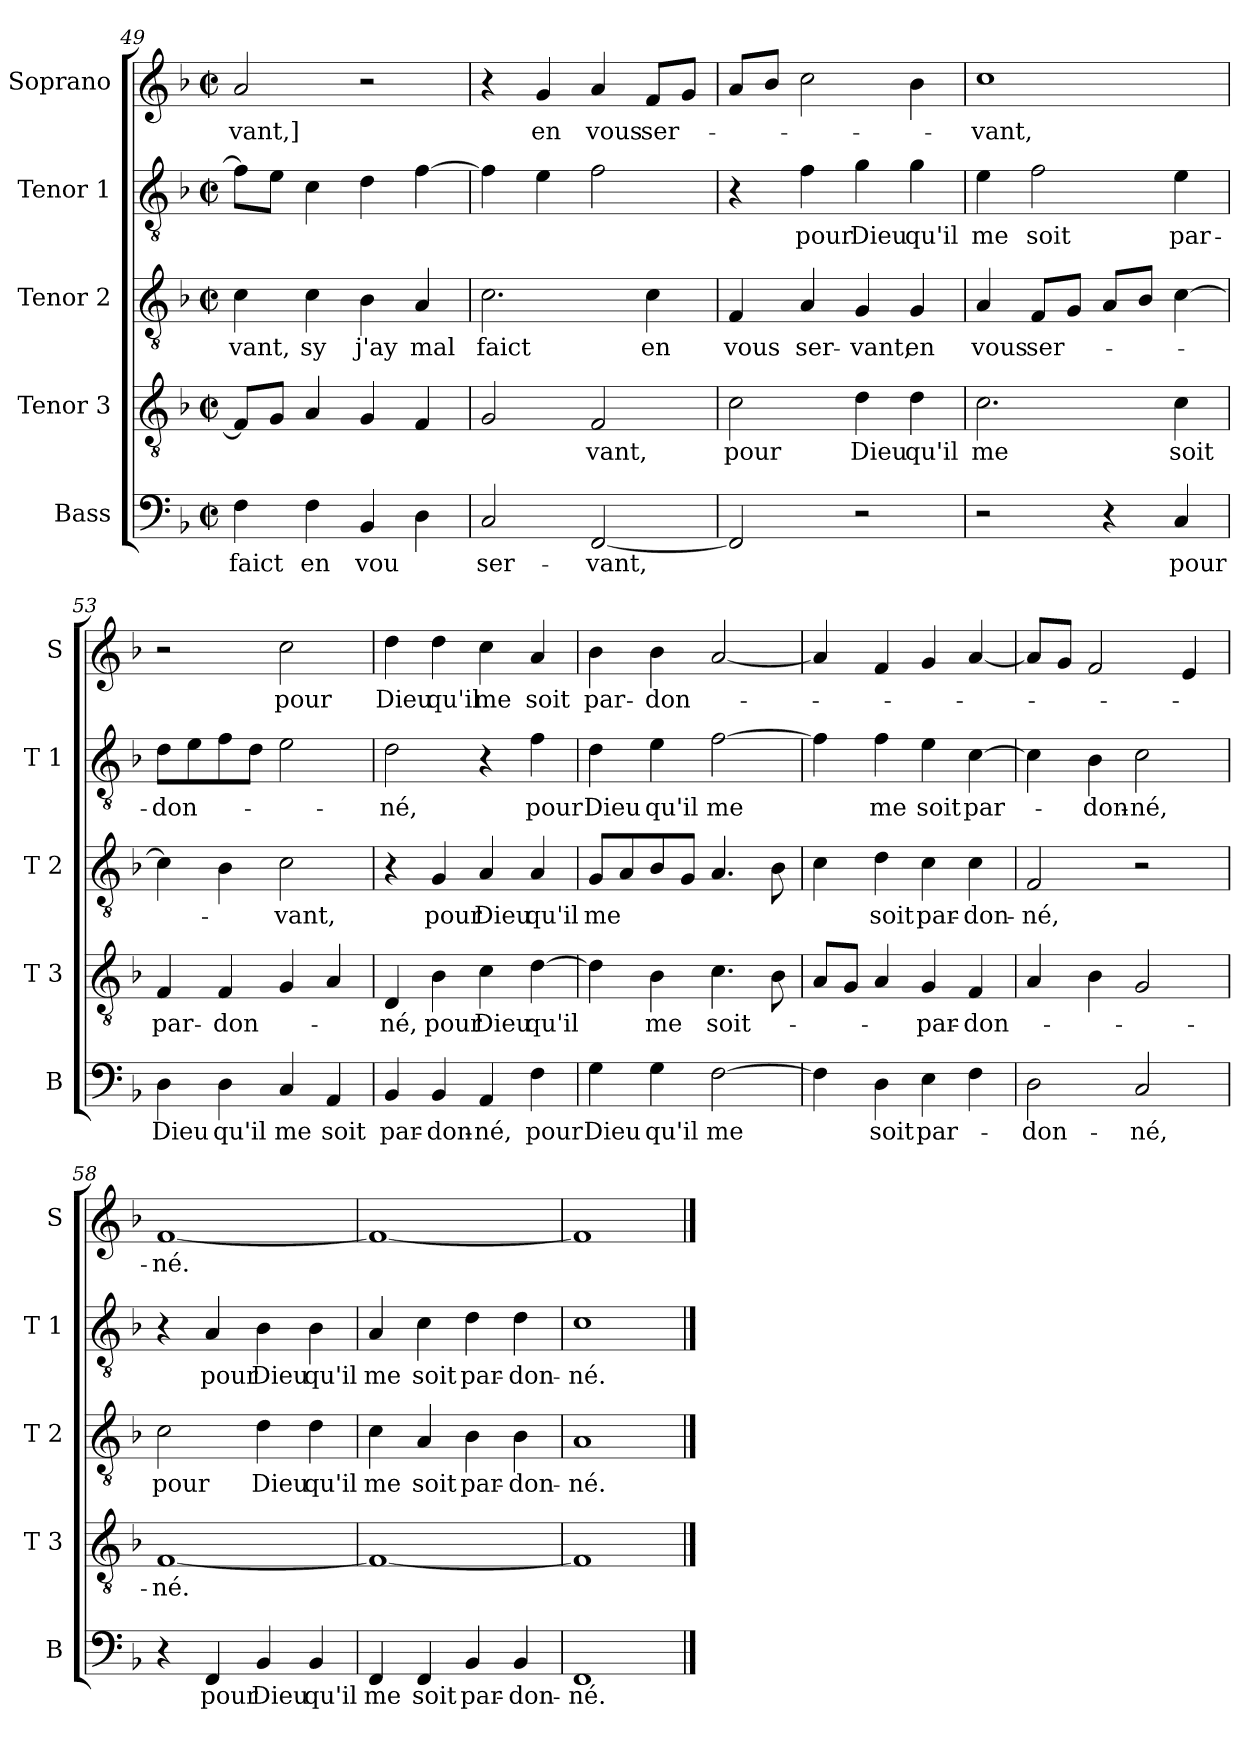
**kern	**text	**kern	**text	**kern	**text	**kern	**text	**kern	**text
*part5	*part5	*part4	*part4	*part3	*part3	*part2	*part2	*part1	*part1
*staff5	*staff5	*staff4	*staff4	*staff3	*staff3	*staff2	*staff2	*staff1	*staff1
*I"Bass	*	*I"Tenor 3	*	*I"Tenor 2	*	*I"Tenor 1	*	*I"Soprano	*
*I'B	*	*I'T 3	*	*I'T 2	*	*I'T 1	*	*I'S	*
*clefF4	*	*clefGv2	*	*clefGv2	*	*clefGv2	*	*clefG2	*
*k[b-]	*	*k[b-]	*	*k[b-]	*	*k[b-]	*	*k[b-]	*
*F:	*	*F:	*	*F:	*	*F:	*	*F:	*
*M2/2	*	*M2/2	*	*M2/2	*	*M2/2	*	*M2/2	*
*met(c|)	*	*met(c|)	*	*met(c|)	*	*met(c|)	*	*met(c|)	*
=49	=49	=49	=49	=49	=49	=49	=49	=49	=49
4F\	faict	8F/L]	.	4c\	-vant,	8f\L]	.	2a/	-vant,]
.	.	8G/J	.	.	.	8e\J	.	.	.
4F\	en	4A/	.	4c\	sy	4c\	.	.	.
4BB-/	vou	4G/	.	4B-\	j'ay	4d\	.	2r	.
4D\	.	4F/	.	4A/	mal	[4f\	.	.	.
=50	=50	=50	=50	=50	=50	=50	=50	=50	=50
2C/	ser-	2G/	.	2.c\	faict	4f\]	.	4r	.
.	.	.	.	.	.	4e\	.	4g/	en
[2FF/	-vant,	2F/	-vant,	.	.	2f\	.	4a/	vous
.	.	.	.	4c\	en	.	.	8f/L	ser-
.	.	.	.	.	.	.	.	8g/J	.
!!LO:PB:g=z
=51	=51	=51	=51	=51	=51	=51	=51	=51	=51
2FF/]	.	2c\	pour	4F/	vous	4r	.	8a/L	.
.	.	.	.	.	.	.	.	8b-/J	.
.	.	.	.	4A/	ser-	4f\	pour	2cc\	.
2r	.	4d\	Dieu	4G/	-vant,	4g\	Dieu	.	.
.	.	4d\	qu'il	4G/	en	4g\	qu'il	4b-\	.
=52	=52	=52	=52	=52	=52	=52	=52	=52	=52
2r	.	2.c\	me	4A/	vous	4e\	me	1cc	-vant,
.	.	.	.	8F/L	ser-	2f\	soit	.	.
.	.	.	.	8G/J	.	.	.	.	.
4r	.	.	.	8A/L	.	.	.	.	.
.	.	.	.	8B-/J	.	.	.	.	.
4C/	pour	4c\	soit	[4c\	.	4e\	par-	.	.
=53	=53	=53	=53	=53	=53	=53	=53	=53	=53
4D\	Dieu	4F/	par-	4c\]	.	8d\L	-don-	2r	.
.	.	.	.	.	.	8e\	.	.	.
4D\	qu'il	4F/	-don-	4B-\	.	8f\	.	.	.
.	.	.	.	.	.	8d\J	.	.	.
4C/	me	4G/	.	2c\	-vant,	2e\	.	2cc\	pour
4AA/	soit	4A/	.	.	.	.	.	.	.
=54	=54	=54	=54	=54	=54	=54	=54	=54	=54
4BB-/	par-	4D/	-né,	4r	.	2d\	-né,	4dd\	Dieu
4BB-/	-don-	4B-\	pour	4G/	pour	.	.	4dd\	qu'il
4AA/	-né,	4c\	Dieu	4A/	Dieu	4r	.	4cc\	me
4F\	pour	[4d\	qu'il	4A/	qu'il	4f\	pour	4a/	soit
=55	=55	=55	=55	=55	=55	=55	=55	=55	=55
4G\	Dieu	4d\]	.	8G/L	me	4d\	Dieu	4b-\	par-
.	.	.	.	8A/	.	.	.	.	.
4G\	qu'il	4B-\	me	8B-/	.	4e\	qu'il	4b-\	-don-
.	.	.	.	8G/J	.	.	.	.	.
[2F\	me	4.c\	soit-	4.A/	.	[2f\	me	[2a/	.
.	.	8B-\	.	8B-\	.	.	.	.	.
!!LO:LB:g=z
=56	=56	=56	=56	=56	=56	=56	=56	=56	=56
4F\]	.	8A/L	.	4c\	.	4f\]	.	4a/]	.
.	.	8G/J	.	.	.	.	.	.	.
4D\	soit	4A/	.	4d\	soit	4f\	me	4f/	.
4E\	par-	4G/	-par-	4c\	par-	4e\	soit	4g/	.
4F\	.	4F/	-don-	4c\	-don-	[4c\	par-	[4a/	.
=57	=57	=57	=57	=57	=57	=57	=57	=57	=57
2D\	-don-	4A/	.	2F/	-né,	4c\]	.	8a/L]	.
.	.	.	.	.	.	.	.	8g/J	.
.	.	4B-\	.	.	.	4B-\	-don-	2f/	.
2C/	-né,	2G/	.	2r	.	2c\	-né,	.	.
.	.	.	.	.	.	.	.	4e/	.
=58	=58	=58	=58	=58	=58	=58	=58	=58	=58
4r	.	[1F	-né.	2c\	pour	4r	.	[1f	-né.
4FF/	pour	.	.	.	.	4A/	pour	.	.
4BB-/	Dieu	.	.	4d\	Dieu	4B-\	Dieu	.	.
4BB-/	qu'il	.	.	4d\	qu'il	4B-\	qu'il	.	.
=59	=59	=59	=59	=59	=59	=59	=59	=59	=59
4FF/	me	1F_	.	4c\	me	4A/	me	1f_	.
4FF/	soit	.	.	4A/	soit	4c\	soit	.	.
4BB-/	par-	.	.	4B-\	par-	4d\	par-	.	.
4BB-/	-don-	.	.	4B-\	-don-	4d\	-don-	.	.
=60	=60	=60	=60	=60	=60	=60	=60	=60	=60
1FF	-né.	1F]	.	1A	-né.	1c	-né.	1f]	.
==	==	==	==	==	==	==	==	==	==
*-	*-	*-	*-	*-	*-	*-	*-	*-	*-
